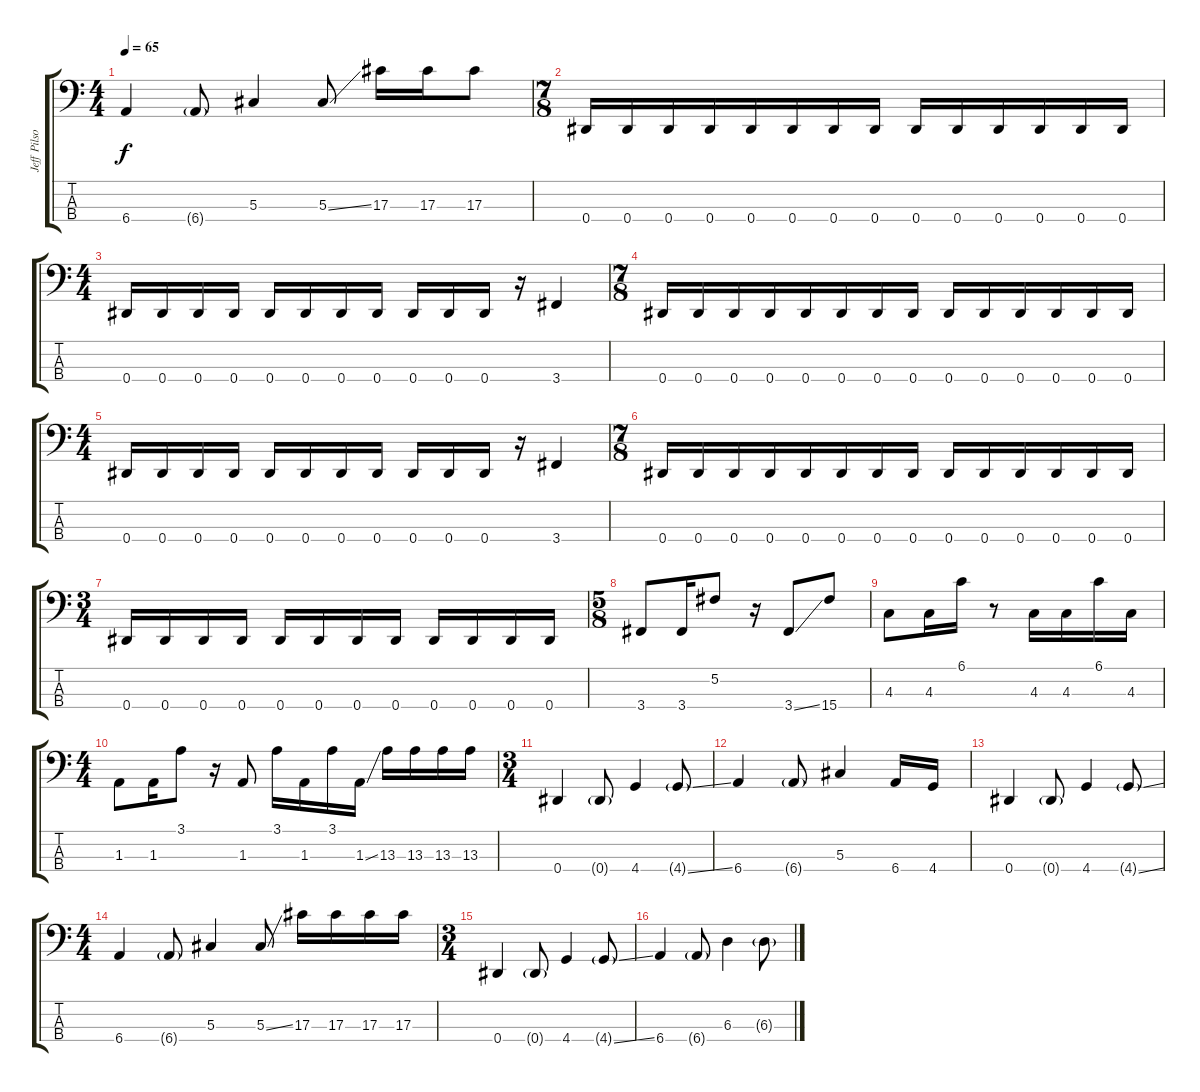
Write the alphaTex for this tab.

\track ("Jeff Pilson" "Jeff Pilso") {instrument electricbasspick}
\staff {score tabs}
\tuning (Gb2 Db2 Ab1 Eb1) {hide}
\ts (4 4)
\tempo 65
\clef f4
\ks c
6.4.4{dy f} 6.4{g}.8 5.3.4 5.3{ss}.8 17.3.16 17.3.16 17.3.8 |
\ts (7 8)
0.4.16 0.4.16 0.4.16 0.4.16 0.4.16 0.4.16 0.4.16 0.4.16 0.4.16 0.4.16 0.4.16 0.4.16 0.4.16 0.4.16 |
\ts (4 4)
0.4.16 0.4.16 0.4.16 0.4.16 0.4.16 0.4.16 0.4.16 0.4.16 0.4.16 0.4.16 0.4.16 r.16 3.4.4 |
\ts (7 8)
0.4.16 0.4.16 0.4.16 0.4.16 0.4.16 0.4.16 0.4.16 0.4.16 0.4.16 0.4.16 0.4.16 0.4.16 0.4.16 0.4.16 |
\ts (4 4)
0.4.16 0.4.16 0.4.16 0.4.16 0.4.16 0.4.16 0.4.16 0.4.16 0.4.16 0.4.16 0.4.16 r.16 3.4.4 |
\ts (7 8)
0.4.16 0.4.16 0.4.16 0.4.16 0.4.16 0.4.16 0.4.16 0.4.16 0.4.16 0.4.16 0.4.16 0.4.16 0.4.16 0.4.16 |
\ts (3 4)
0.4.16 0.4.16 0.4.16 0.4.16 0.4.16 0.4.16 0.4.16 0.4.16 0.4.16 0.4.16 0.4.16 0.4.16 |
\ts (5 8)
3.4.8 3.4.16 5.2.8 r.16 3.4{ss}.8 15.4.8 |
4.3.8 4.3.16 6.1.16 r.8 4.3.16 4.3.16 6.1.16 4.3.16 |
\ts (4 4)
1.3.8 1.3.16 3.1.8 r.16 1.3.8 3.1.16 1.3.16 3.1.16 1.3{ss}.16 13.3.16 13.3.16 13.3.16 13.3.16 |
\ts (3 4)
0.4.4 0.4{g}.8 4.4.4 4.4{ss g}.8 |
6.4.4 6.4{g}.8 5.3.4 6.4.16 4.4.16 |
0.4.4 0.4{g}.8 4.4.4 4.4{ss g}.8 |
\ts (4 4)
6.4.4 6.4{g}.8 5.3.4 5.3{ss}.8 17.3.16 17.3.16 17.3.16 17.3.16 |
\ts (3 4)
0.4.4 0.4{g}.8 4.4.4 4.4{ss g}.8 |
6.4.4 6.4{g}.8 6.3.4 6.3{g}.8
